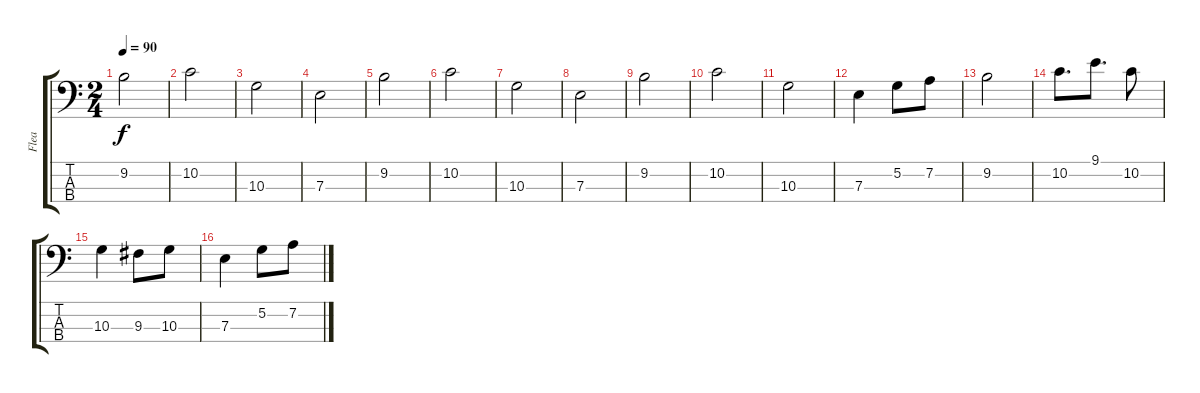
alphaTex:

\track ("Flea" "Flea") {instrument electricbassfinger}
\staff {score tabs}
\tuning (G2 D2 A1 E1) {hide}
\ts (2 4)
\tempo 90
\clef f4
\ks c
9.2.2{dy f} |
10.2.2 |
10.3.2 |
7.3.2 |
9.2.2 |
10.2.2 |
10.3.2 |
7.3.2 |
9.2.2 |
10.2.2 |
10.3.2 |
7.3.4 5.2.8 7.2.8 |
9.2.2 |
10.2.8{d} 9.1.8{d} 10.2.8 |
10.3.4 9.3.8 10.3.8 |
7.3.4 5.2.8 7.2.8
